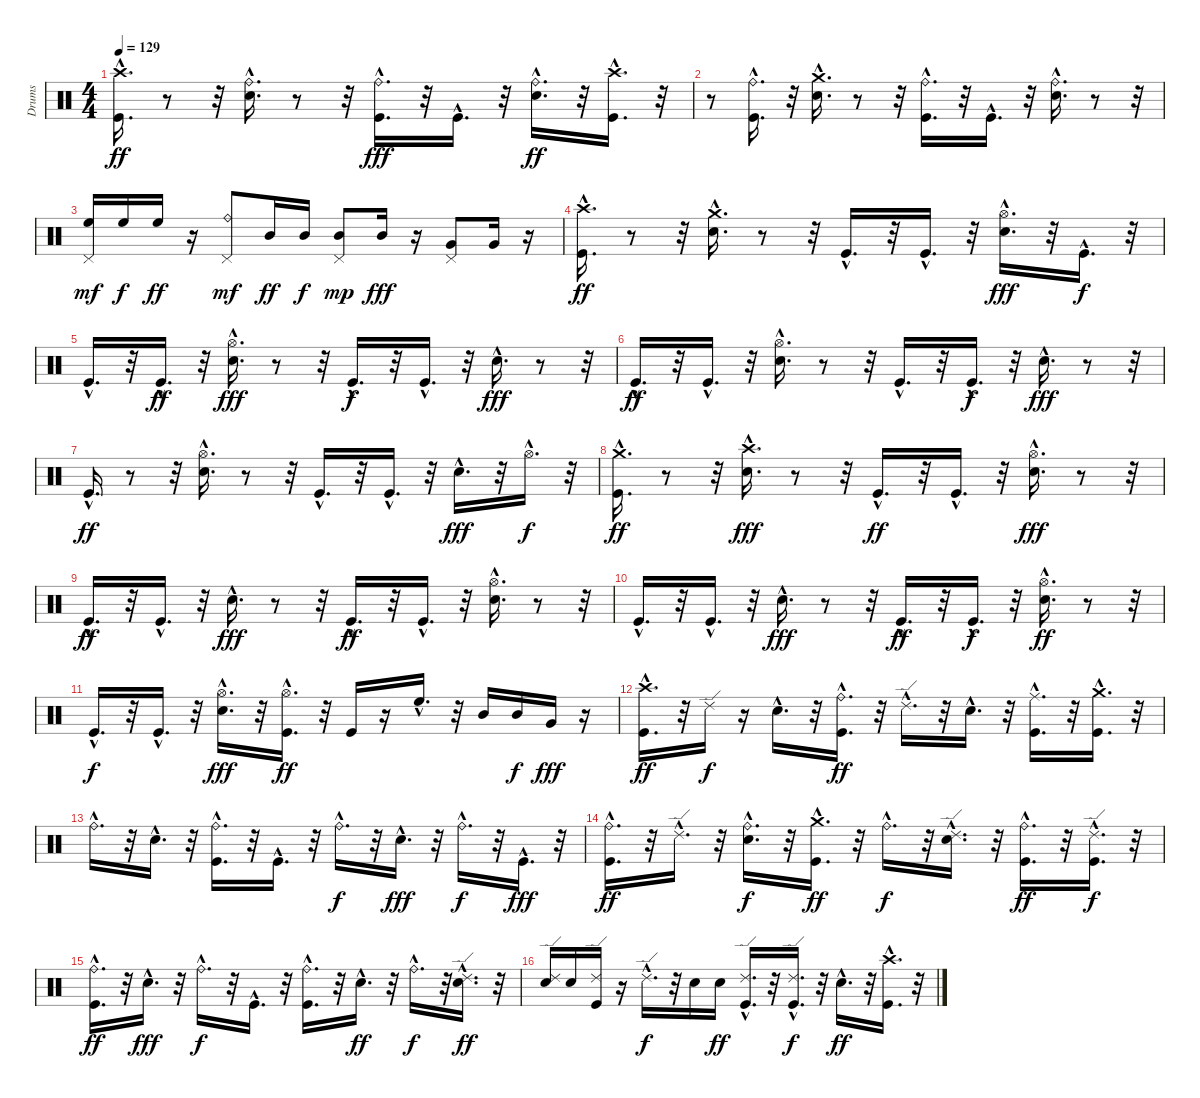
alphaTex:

\track ("Drums" "Drums") {instrument percussion}
\staff {score}
\articulation defaults
\ts (4 4)
\tempo 129
\clef neutral
\ks c
("Crash high (hit)"{hac} "Kick (hit)"{hac}).16{d dy ff} r.8 r.32 ("Electric Snare (hit)"{hac} "Ride (bell)"{hac}).16{d} r.8 r.32 ("Ride (bell)"{hac} "Kick (hit)"{hac}).16{d dy fff} r.32 "Kick (hit)"{hac}.16{d} r.32 ("Ride (bell)"{hac} "Electric Snare (hit)"{hac}).16{d dy ff} r.32 ("Crash high (hit)"{hac} "Kick (hit)"{hac}).16{d} r.32 |
r.8 ("Kick (hit)"{hac} "Ride (bell)").16{d} r.32 ("Crash medium (hit)"{hac} "Electric Snare (hit)"{hac}).16{d} r.8 r.32 ("Ride (bell)"{hac} "Kick (hit)"{hac}).16{d} r.32 "Kick (hit)"{hac}.16{d} r.32 ("Electric Snare (hit)"{hac} "Ride (bell)"{hac}).16{d} r.8 r.32 |
("High Floor Tom (hit)" "Pedal Hi-Hat (hit)").16{dy mf} "High Floor Tom (hit)".16{dy f} "High Floor Tom (hit)".16{dy ff} r.16 ("Ride (bell)" "Pedal Hi-Hat (hit)").8{dy mf} "Mid Tom (hit)".16{dy ff} "Mid Tom (hit)".16{dy f} ("Mid Tom (hit)" "Pedal Hi-Hat (hit)").8{dy mp} "Mid Tom (hit)".16{dy fff} r.16 ("Very Low Tom (hit)" "Pedal Hi-Hat (hit)").8 "Very Low Tom (hit)".16 r.16 |
("Crash high (hit)"{hac} "Kick (hit)"{hac}).16{d dy ff} r.8 r.32 ("Electric Snare (hit)"{hac} "Crash medium (hit)"{hac}).16{d} r.8 r.32 "Kick (hit)"{hac}.16{d} r.32 "Kick (hit)"{hac}.16{d} r.32 ("Electric Snare (hit)"{hac} "Hi-Hat (open)"{hac}).16{d dy fff} r.32 "Kick (hit)"{hac}.16{d dy f} r.32 |
"Kick (hit)"{hac}.16{d} r.32 "Kick (hit)"{hac}.16{d dy ff} r.32 ("Electric Snare (hit)"{hac} "Hi-Hat (open)"{hac}).16{d dy fff} r.8 r.32 "Kick (hit)"{hac}.16{d dy f} r.32 "Kick (hit)"{hac}.16{d} r.32 "Electric Snare (hit)"{hac}.16{d dy fff} r.8 r.32 |
"Kick (hit)"{hac}.16{d dy ff} r.32 "Kick (hit)"{hac}.16{d} r.32 ("Electric Snare (hit)"{hac} "Hi-Hat (open)"{hac}).16{d} r.8 r.32 "Kick (hit)"{hac}.16{d} r.32 "Kick (hit)"{hac}.16{d dy f} r.32 "Electric Snare (hit)"{hac}.16{d dy fff} r.8 r.32 |
"Kick (hit)"{hac}.16{d dy ff} r.8 r.32 ("Electric Snare (hit)"{hac} "Hi-Hat (open)"{hac}).16{d} r.8 r.32 "Kick (hit)"{hac}.16{d} r.32 "Kick (hit)"{hac}.16{d} r.32 "Electric Snare (hit)"{hac}.16{d dy fff} r.32 "Hi-Hat (open)"{hac}.16{d dy f} r.32 |
("Kick (hit)"{hac} "Crash medium (hit)"{hac}).16{d dy ff} r.8 r.32 ("Crash high (hit)"{hac} "Electric Snare (hit)"{hac}).16{d dy fff} r.8 r.32 "Kick (hit)"{hac}.16{d dy ff} r.32 "Kick (hit)"{hac}.16{d} r.32 ("Electric Snare (hit)"{hac} "Hi-Hat (open)"{hac}).16{d dy fff} r.8 r.32 |
"Kick (hit)"{hac}.16{d dy ff} r.32 "Kick (hit)"{hac}.16{d} r.32 "Electric Snare (hit)"{hac}.16{d dy fff} r.8 r.32 "Kick (hit)"{hac}.16{d dy ff} r.32 "Kick (hit)"{hac}.16{d} r.32 ("Electric Snare (hit)"{hac} "Hi-Hat (open)"{hac}).16{d} r.8 r.32 |
"Kick (hit)"{hac}.16{d} r.32 "Kick (hit)"{hac}.16{d} r.32 "Electric Snare (hit)"{hac}.16{d dy fff} r.8 r.32 "Kick (hit)"{hac}.16{d dy ff} r.32 "Kick (hit)"{hac}.16{d dy f} r.32 ("Electric Snare (hit)"{hac} "Hi-Hat (open)"{hac}).16{d dy ff} r.8 r.32 |
"Kick (hit)"{hac}.16{d dy f} r.32 "Kick (hit)"{hac}.16{d} r.32 ("Electric Snare (hit)"{hac} "Hi-Hat (open)"{hac}).16{d dy fff} r.32 ("Kick (hit)"{hac} "Hi-Hat (open)"{hac}).16{d dy ff} r.32 "Kick (hit)".16 r.16 "High Floor Tom (hit)"{hac}.16{d} r.32 "Mid Tom (hit)".16 "Mid Tom (hit)".16{dy f} "Very Low Tom (hit)".16{dy fff} r.16 |
("Crash high (hit)"{hac} "Kick (hit)"{hac}).16{d dy ff} r.32 "Ride (edge) 2".16{dy f} r.16 "Electric Snare (hit)"{hac}.16{d} r.32 ("Kick (hit)"{hac} "Ride (bell)"{hac}).16{d dy ff} r.32 "Ride (edge) 2"{hac}.16{d} r.32 "Electric Snare (hit)"{hac}.16{d} r.32 ("Ride (middle)"{hac} "Kick (hit)"{hac}).16{d} r.32 ("Kick (hit)"{hac} "Crash medium (hit)").16{d} r.32 |
"Ride (bell)"{hac}.16{d} r.32 "Electric Snare (hit)"{hac}.16{d} r.32 ("Ride (bell)"{hac} "Kick (hit)"{hac}).16{d} r.32 "Kick (hit)"{hac}.16{d} r.32 "Ride (bell)"{hac}.16{d dy f} r.32 "Electric Snare (hit)"{hac}.16{d dy fff} r.32 "Ride (bell)"{hac}.16{d dy f} r.32 "Kick (hit)"{hac}.16{d dy fff} r.32 |
("Kick (hit)"{hac} "Ride (bell)"{hac}).16{d dy ff} r.32 "Ride (edge) 2"{hac}.16{d} r.32 ("Electric Snare (hit)"{hac} "Ride (bell)"{hac}).16{d dy f} r.32 ("Kick (hit)"{hac} "Crash medium (hit)"{hac}).16{d dy ff} r.32 "Ride (bell)"{hac}.16{d dy f} r.32 ("Ride (edge) 2"{hac} "Electric Snare (hit)"{hac}).16{d} r.32 ("Kick (hit)"{hac} "Ride (bell)"{hac}).16{d dy ff} r.32 ("Kick (hit)"{hac} "Ride (edge) 2"{hac}).16{d dy f} r.32 |
("Kick (hit)"{hac} "Ride (bell)"{hac}).16{d dy ff} r.32 "Electric Snare (hit)"{hac}.16{d dy fff} r.32 "Ride (bell)"{hac}.16{d dy f} r.32 "Kick (hit)"{hac}.16{d} r.32 ("Ride (bell)"{hac} "Kick (hit)"{hac}).16{d} r.32 "Electric Snare (hit)"{hac}.16{d dy ff} r.32 "Ride (bell)"{hac}.16{d dy f} r.32 ("Ride (edge) 2"{hac} "Electric Snare (hit)"{hac}).16{d dy ff} r.32 |
("Electric Snare (hit)" "Ride (edge) 2").16 "Electric Snare (hit)".16 ("Ride (edge) 2" "Kick (hit)").16 r.16 "Ride (edge) 2"{hac}.16{d dy f} r.32 "Electric Snare (hit)".16 "Electric Snare (hit)".16{dy ff} ("Kick (hit)"{hac} "Ride (edge) 2"{hac}).16{d} r.32 ("Ride (edge) 2"{hac} "Kick (hit)"{hac}).16{d dy f} r.32 "Electric Snare (hit)"{hac}.16{d dy ff} r.32 ("Kick (hit)"{hac} "Crash high (hit)"{hac}).16{d} r.32
